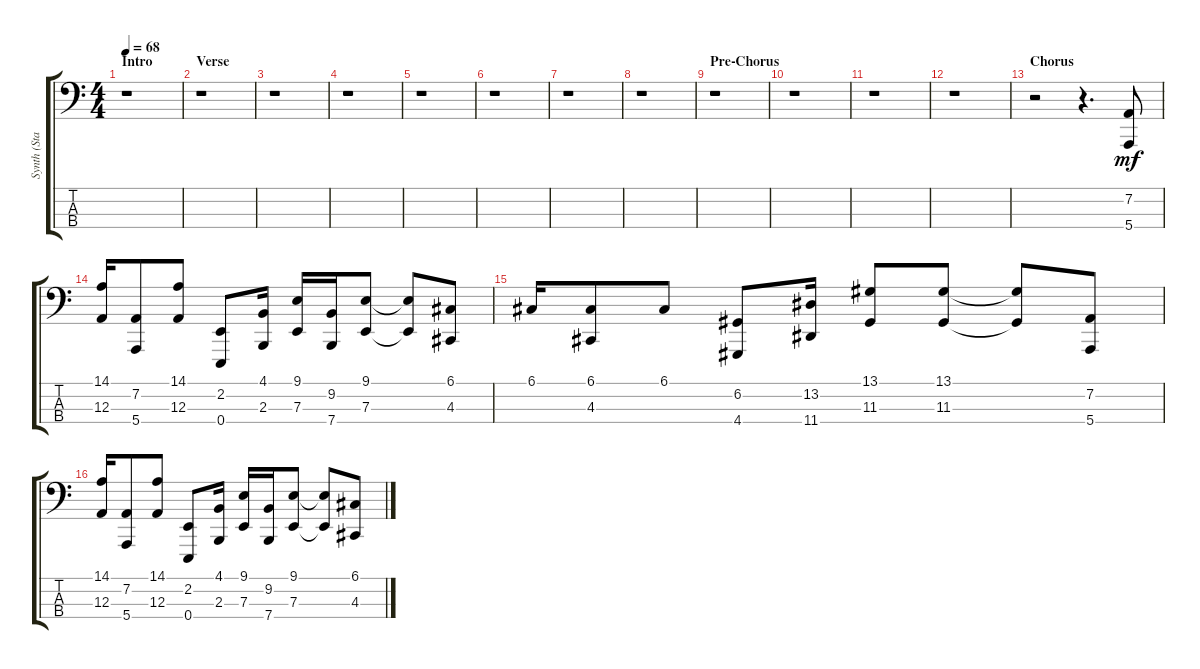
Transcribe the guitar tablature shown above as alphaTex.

\track ("Synth (Staff 2)" "Synth (Sta") {instrument lead2sawtooth}
\staff {score tabs}
\tuning (G2 D2 A1 E1) {hide}
\ts (4 4)
\section ("" "Intro")
\tempo 68
\clef f4
\ks aminor
r.1{dy mf instrument lead2sawtooth} |
\section ("" "Verse")
r.1 |
r.1 |
r.1 |
r.1 |
r.1 |
r.1 |
r.1 |
\section ("" "Pre-Chorus")
r.1 |
r.1 |
r.1 |
r.1 |
\section ("" "Chorus")
r.2 r.4{d} (7.2 5.4).8 |
(14.1 12.3).16 (7.2 5.4).8 (14.1 12.3).8 (2.2 0.4).8 (4.1 2.3).16 (9.1 7.3).16 (9.2 7.4).16 (9.1 7.3).8 (9.1{t} 7.3{t}).8 (6.1 4.3).8 |
6.1.16 (6.1 4.3).8 6.1.8 (6.2 4.4).8 (13.2 11.4).16 (13.1 11.3).8 (13.1 11.3).8 (13.1{t} 11.3{t}).8 (7.2 5.4).8 |
(14.1 12.3).16 (7.2 5.4).8 (14.1 12.3).8 (2.2 0.4).8 (4.1 2.3).16 (9.1 7.3).16 (9.2 7.4).16 (9.1 7.3).8 (9.1{t} 7.3{t}).8 (6.1 4.3).8
